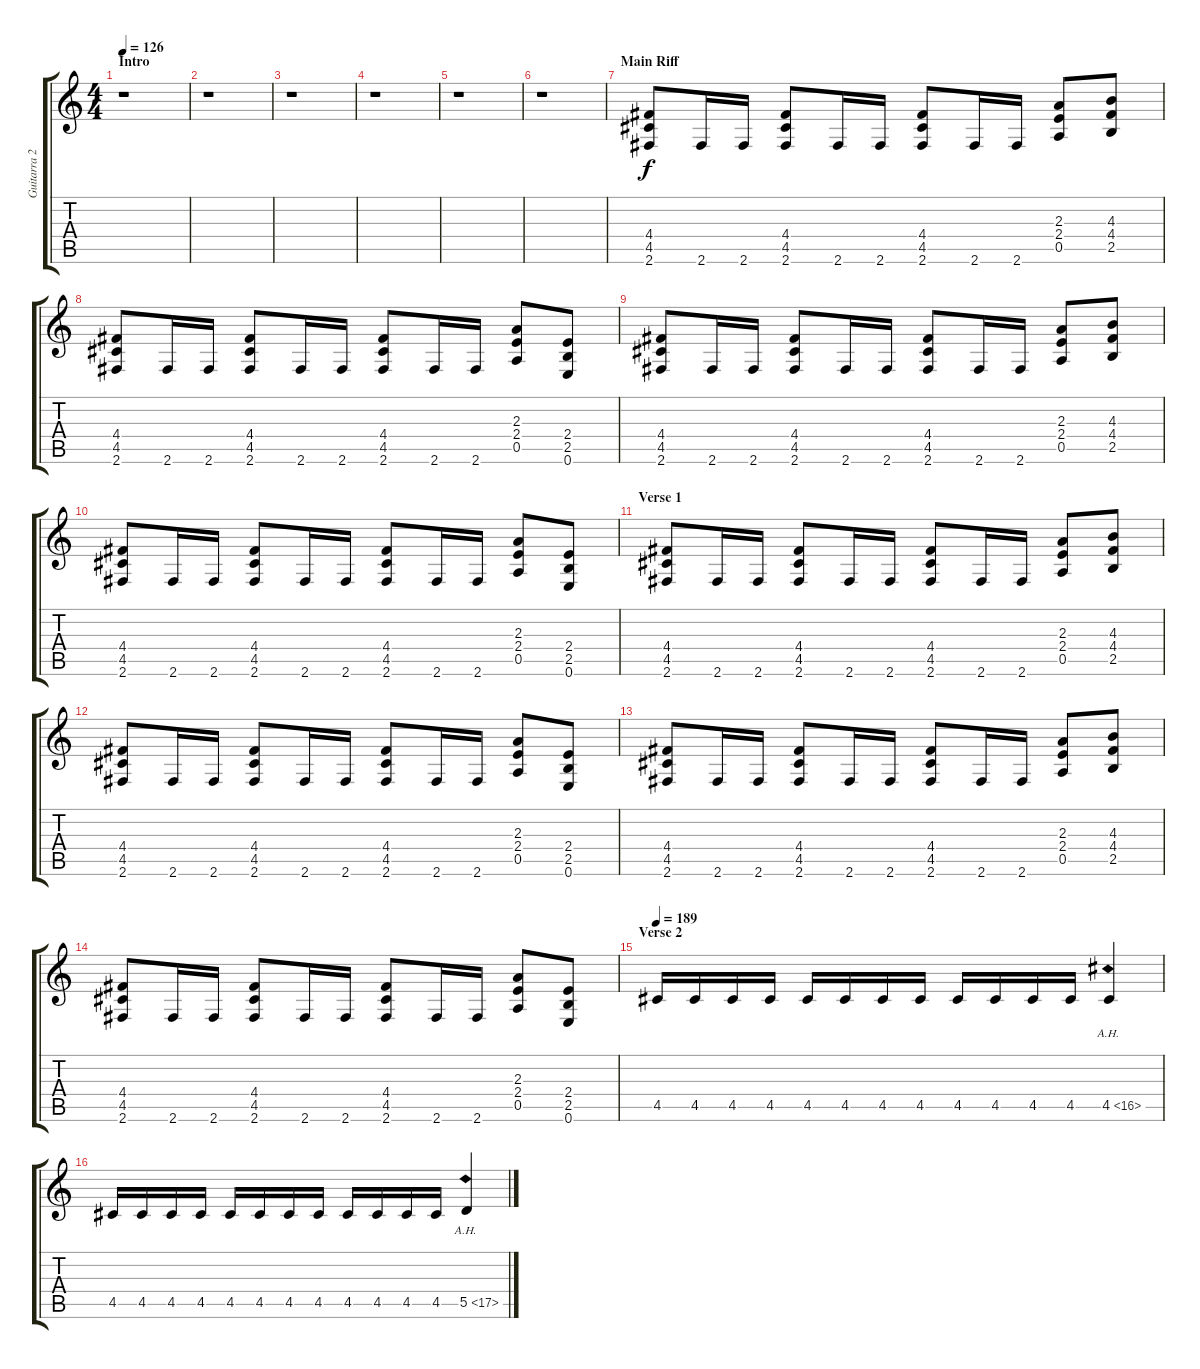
\track ("Guitarra 2" "Guitarra 2") {instrument distortionguitar}
\staff {score tabs}
\tuning (E4 B3 G3 D3 A2 E2) {hide}
\ts (4 4)
\section ("" "Intro")
\tempo 126
\clef g2
\ks c
r.1{dy f instrument distortionguitar} |
r.1 |
r.1 |
r.1 |
r.1 |
r.1 |
\section ("" "Main Riff")
(4.4 4.5 2.6).8 2.6.16 2.6.16 (4.4 4.5 2.6).8 2.6.16 2.6.16 (4.4 4.5 2.6).8 2.6.16 2.6.16 (2.3 2.4 0.5).8 (4.3 4.4 2.5).8 |
(4.4 4.5 2.6).8 2.6.16 2.6.16 (4.4 4.5 2.6).8 2.6.16 2.6.16 (4.4 4.5 2.6).8 2.6.16 2.6.16 (2.3 2.4 0.5).8 (2.4 2.5 0.6).8 |
(4.4 4.5 2.6).8 2.6.16 2.6.16 (4.4 4.5 2.6).8 2.6.16 2.6.16 (4.4 4.5 2.6).8 2.6.16 2.6.16 (2.3 2.4 0.5).8 (4.3 4.4 2.5).8 |
(4.4 4.5 2.6).8 2.6.16 2.6.16 (4.4 4.5 2.6).8 2.6.16 2.6.16 (4.4 4.5 2.6).8 2.6.16 2.6.16 (2.3 2.4 0.5).8 (2.4 2.5 0.6).8 |
\section ("" "Verse 1")
(4.4 4.5 2.6).8 2.6.16 2.6.16 (4.4 4.5 2.6).8 2.6.16 2.6.16 (4.4 4.5 2.6).8 2.6.16 2.6.16 (2.3 2.4 0.5).8 (4.3 4.4 2.5).8 |
(4.4 4.5 2.6).8 2.6.16 2.6.16 (4.4 4.5 2.6).8 2.6.16 2.6.16 (4.4 4.5 2.6).8 2.6.16 2.6.16 (2.3 2.4 0.5).8 (2.4 2.5 0.6).8 |
(4.4 4.5 2.6).8 2.6.16 2.6.16 (4.4 4.5 2.6).8 2.6.16 2.6.16 (4.4 4.5 2.6).8 2.6.16 2.6.16 (2.3 2.4 0.5).8 (4.3 4.4 2.5).8 |
(4.4 4.5 2.6).8 2.6.16 2.6.16 (4.4 4.5 2.6).8 2.6.16 2.6.16 (4.4 4.5 2.6).8 2.6.16 2.6.16 (2.3 2.4 0.5).8 (2.4 2.5 0.6).8 |
\section ("" "Verse 2")
\tempo 189
4.5.16 4.5.16 4.5.16 4.5.16 4.5.16 4.5.16 4.5.16 4.5.16 4.5.16 4.5.16 4.5.16 4.5.16 4.5{ah 12}.4 |
4.5.16 4.5.16 4.5.16 4.5.16 4.5.16 4.5.16 4.5.16 4.5.16 4.5.16 4.5.16 4.5.16 4.5.16 5.5{ah 12}.4
